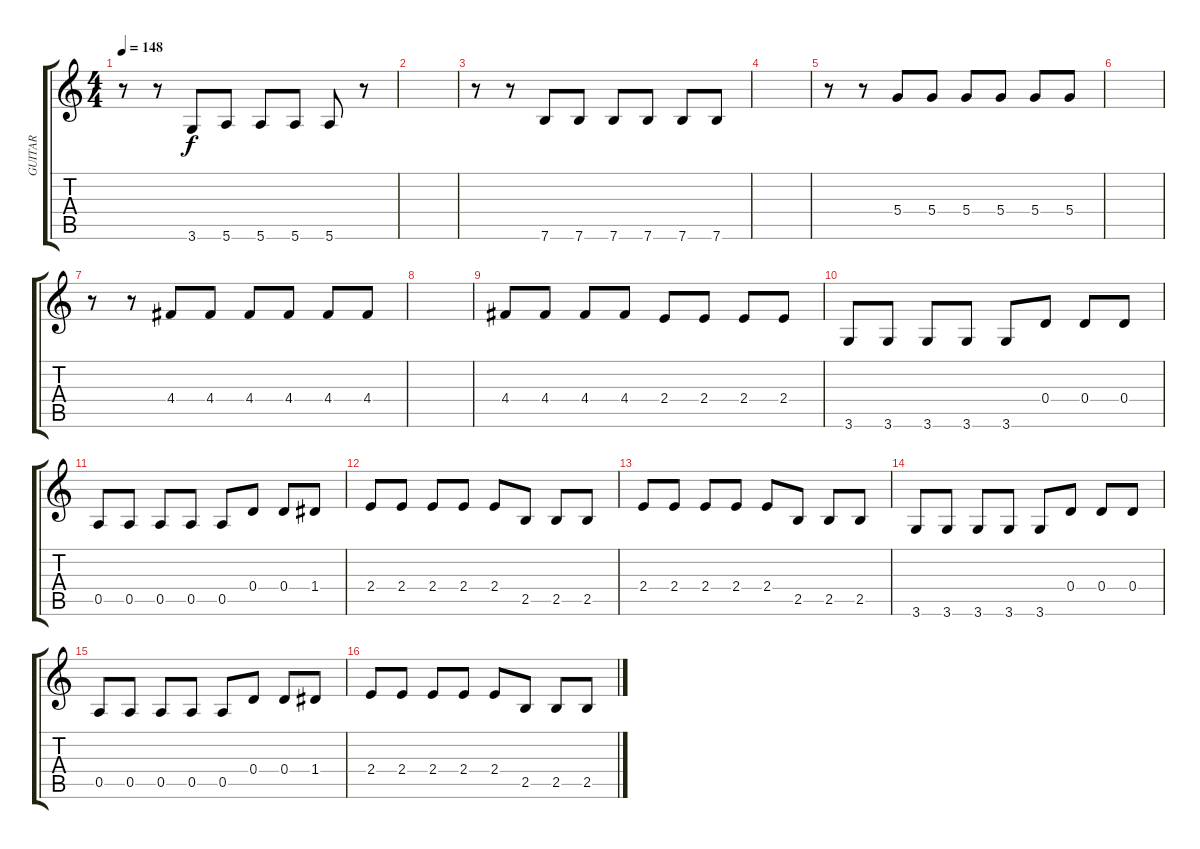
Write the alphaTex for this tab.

\track ("GUITAR" "GUITAR") {instrument acousticguitarsteel}
\staff {score tabs}
\tuning (E4 B3 G3 D3 A2 E2) {hide}
\ts (4 4)
\tempo 148
\clef g2
\ks c
r.8{dy f} r.8 3.6.8 5.6.8 5.6.8 5.6.8 5.6.8 r.8 |
|
r.8 r.8 7.6.8 7.6.8 7.6.8 7.6.8 7.6.8 7.6.8 |
|
r.8 r.8 5.4.8 5.4.8 5.4.8 5.4.8 5.4.8 5.4.8 |
|
r.8 r.8 4.4.8 4.4.8 4.4.8 4.4.8 4.4.8 4.4.8 |
|
4.4.8 4.4.8 4.4.8 4.4.8 2.4.8 2.4.8 2.4.8 2.4.8 |
3.6.8 3.6.8 3.6.8 3.6.8 3.6.8 0.4.8 0.4.8 0.4.8 |
0.5.8 0.5.8 0.5.8 0.5.8 0.5.8 0.4.8 0.4.8 1.4.8 |
2.4.8 2.4.8 2.4.8 2.4.8 2.4.8 2.5.8 2.5.8 2.5.8 |
2.4.8 2.4.8 2.4.8 2.4.8 2.4.8 2.5.8 2.5.8 2.5.8 |
3.6.8 3.6.8 3.6.8 3.6.8 3.6.8 0.4.8 0.4.8 0.4.8 |
0.5.8 0.5.8 0.5.8 0.5.8 0.5.8 0.4.8 0.4.8 1.4.8 |
2.4.8 2.4.8 2.4.8 2.4.8 2.4.8 2.5.8 2.5.8 2.5.8
